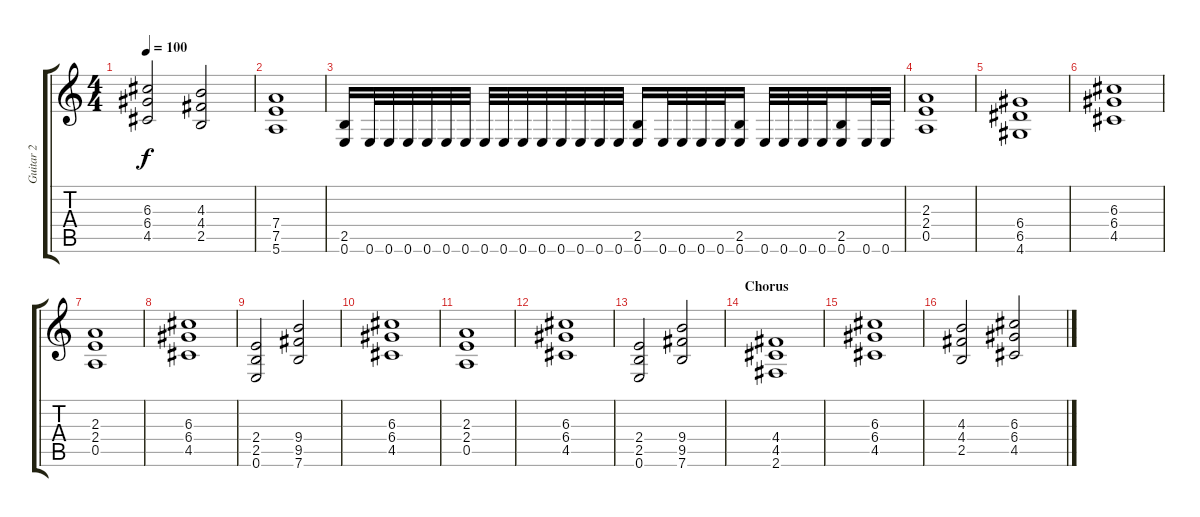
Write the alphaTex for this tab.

\track ("Guitar 2" "Guitar 2") {instrument distortionguitar}
\staff {score tabs}
\tuning (E4 B3 G3 D3 A2 E2) {hide}
\ts (4 4)
\tempo 100
\clef g2
\ks c
(6.3 6.4 4.5).2{dy f} (4.3 4.4 2.5).2 |
(7.4 7.5 5.6).1 |
(2.5 0.6).16 0.6.32 0.6.32 0.6.32 0.6.32 0.6.32 0.6.32 0.6.32 0.6.32 0.6.32 0.6.32 0.6.32 0.6.32 0.6.32 0.6.32 (2.5 0.6).16 0.6.32 0.6.32 0.6.32 0.6.32 (2.5 0.6).16 0.6.32 0.6.32 0.6.32 0.6.32 (2.5 0.6).16 0.6.32 0.6.32 |
(2.3 2.4 0.5).1 |
(6.4 6.5 4.6).1 |
\section ("" "")
(6.3 6.4 4.5).1 |
(2.3 2.4 0.5).1 |
(6.3 6.4 4.5).1 |
(2.4 2.5 0.6).2 (9.4 9.5 7.6).2 |
(6.3 6.4 4.5).1 |
(2.3 2.4 0.5).1 |
(6.3 6.4 4.5).1 |
(2.4 2.5 0.6).2 (9.4 9.5 7.6).2 |
\section ("" "Chorus")
(4.4 4.5 2.6).1 |
(6.3 6.4 4.5).1 |
(4.3 4.4 2.5).2 (6.3 6.4 4.5).2
